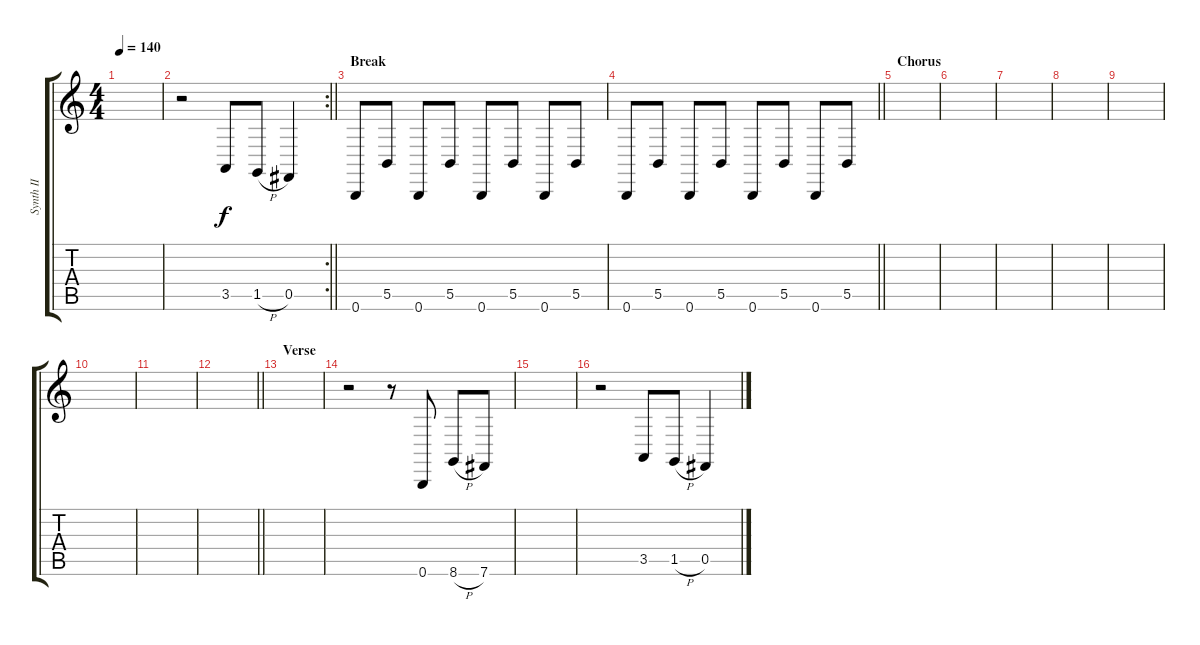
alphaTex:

\track ("Synth II" "Synth II") {instrument lead1square}
\staff {score tabs}
\tuning (Db4 Ab3 E3 B2 Gb2 B1) {hide}
\ts (4 4)
\tempo 140
\clef g2
\ks c
|
\rc 2
\barLineRight lightlight
r.2 3.5.8 1.5{h}.8 0.5.4 |
\section ("" "Break")
0.6.8 5.5.8 0.6.8 5.5.8 0.6.8 5.5.8 0.6.8 5.5.8 |
\barLineRight lightlight
0.6.8 5.5.8 0.6.8 5.5.8 0.6.8 5.5.8 0.6.8 5.5.8 |
\section ("" "Chorus")
|
|
|
|
|
|
|
\barLineRight lightlight
|
\section ("" "Verse")
|
r.2 r.8 0.6.8 8.6{h}.8 7.6.8 |
|
r.2 3.5.8 1.5{h}.8 0.5.4
